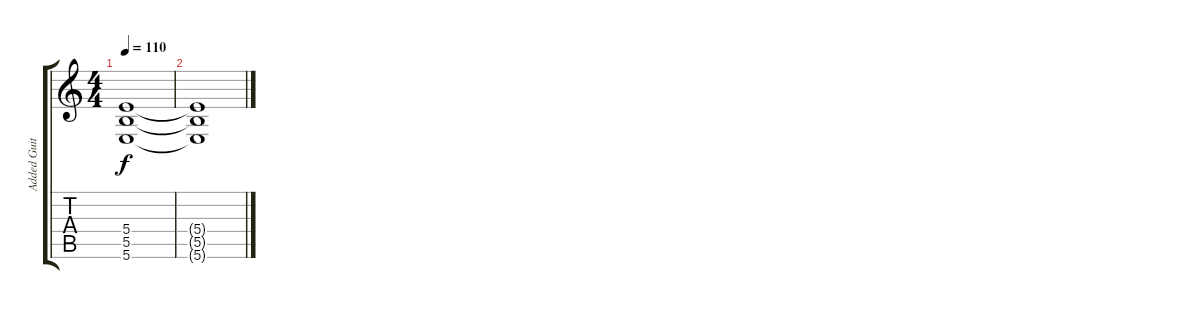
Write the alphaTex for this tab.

\track ("Added Guitar 2" "Added Guit") {instrument distortionguitar}
\staff {score tabs}
\tuning (Db4 Ab3 E3 B2 Gb2 B1) {hide}
\ts (4 4)
\tempo 110
\clef g2
\ks c
(5.4 5.5 5.6).1{dy f} |
(5.4{t} 5.5{t} 5.6{t}).1
